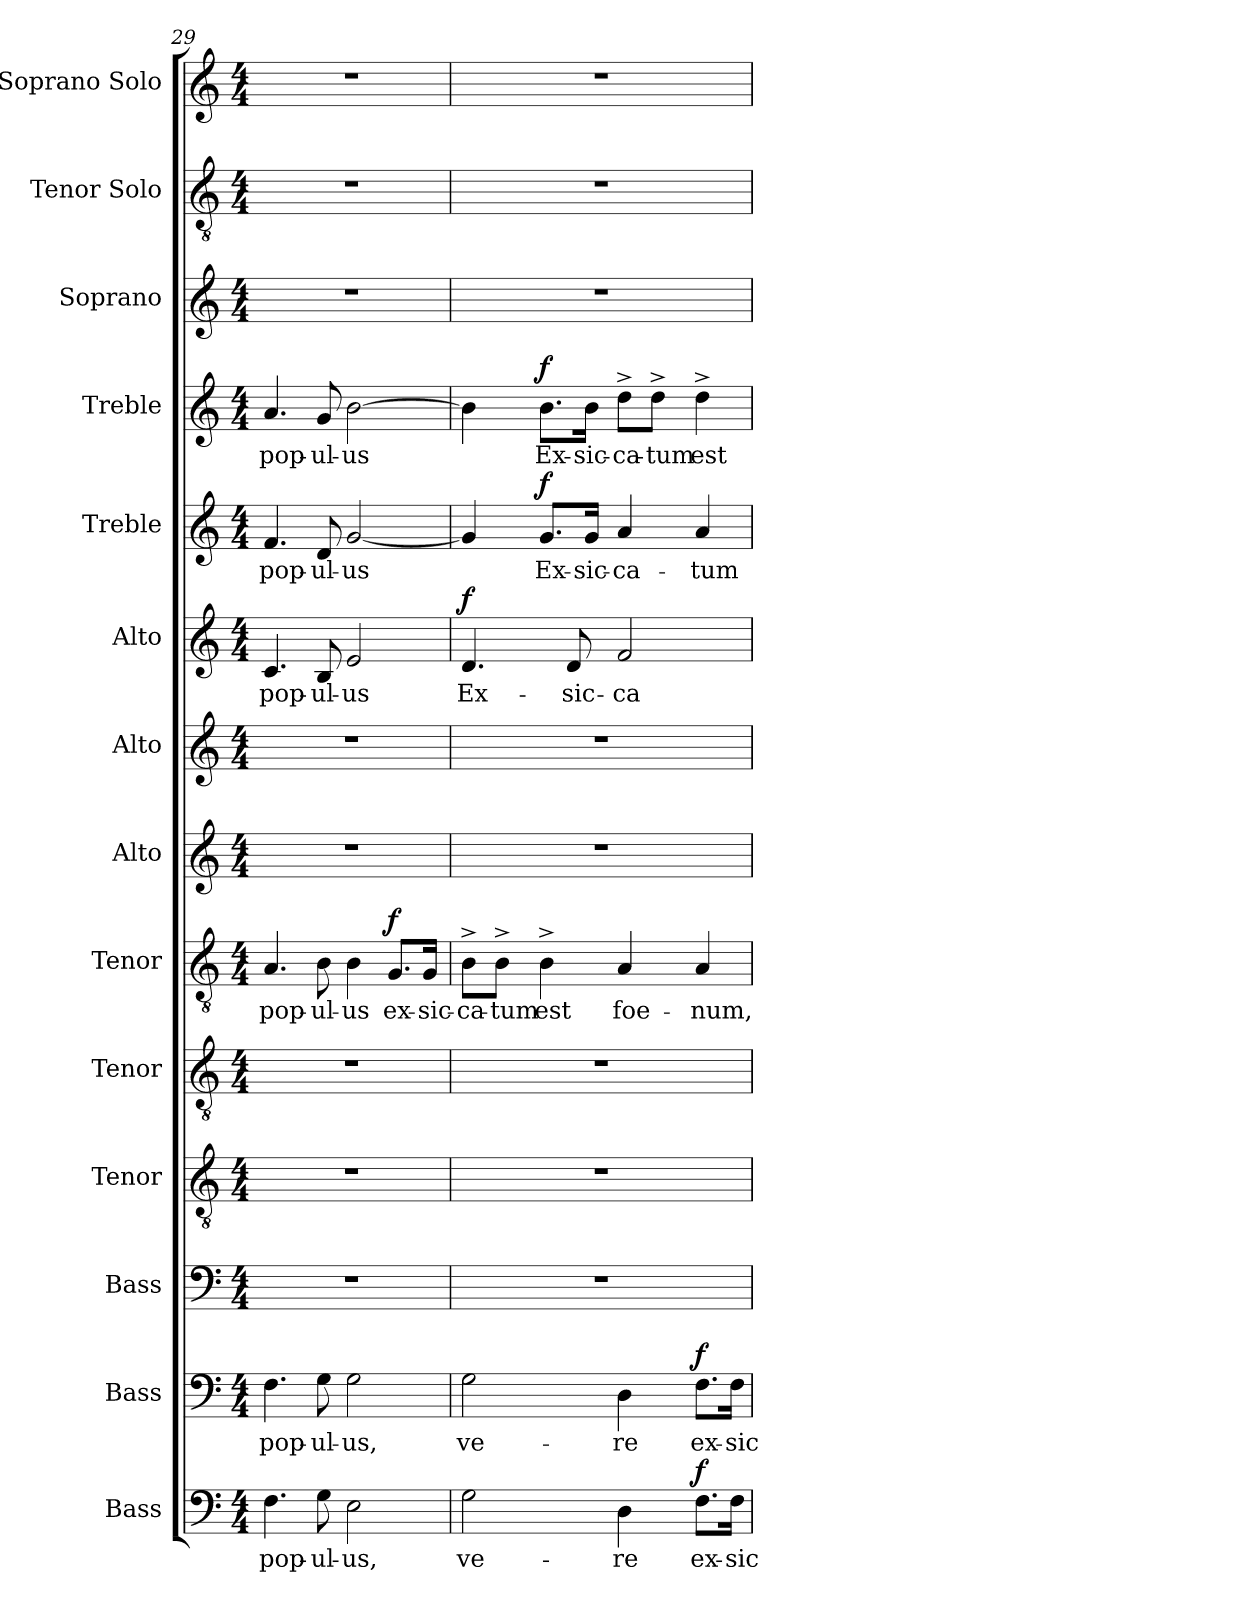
**kern	**text	**dynam	**kern	**text	**dynam	**kern	**kern	**kern	**kern	**text	**dynam	**kern	**kern	**kern	**text	**dynam	**kern	**text	**dynam	**kern	**text	**dynam	**kern	**kern	**kern
*part14	*part14	*part14	*part13	*part13	*part13	*part12	*part11	*part10	*part9	*part9	*part9	*part8	*part7	*part6	*part6	*part6	*part5	*part5	*part5	*part4	*part4	*part4	*part3	*part2	*part1
*staff14	*staff14	*staff14	*staff13	*staff13	*staff13	*staff12	*staff11	*staff10	*staff9	*staff9	*staff9	*staff8	*staff7	*staff6	*staff6	*staff6	*staff5	*staff5	*staff5	*staff4	*staff4	*staff4	*staff3	*staff2	*staff1
*I"Bass	*	*	*I"Bass	*	*	*I"Bass	*I"Tenor	*I"Tenor	*I"Tenor	*	*	*I"Alto	*I"Alto	*I"Alto	*	*	*I"Treble	*	*	*I"Treble	*	*	*I"Soprano	*I"Tenor Solo	*I"Soprano Solo
*I'B. 2.	*	*	*I'B. 1.	*	*	*I'B.	*I'T. 2.	*I'T. 1.	*I'T.	*	*	*I'A. 2.	*I'A. 1.	*I'A.	*	*	*	*	*	*	*	*	*I'S.	*I'T.  Solo	*I'S.  Solo
*clefF4	*	*	*clefF4	*	*	*clefF4	*clefGv2	*clefGv2	*clefGv2	*	*	*clefG2	*clefG2	*clefG2	*	*	*clefG2	*	*	*clefG2	*	*	*clefG2	*clefGv2	*clefG2
*	*	*	*	*	*	*	*ITrd7c12	*ITrd7c12	*ITrd7c12	*	*	*	*	*	*	*	*	*	*	*	*	*	*	*ITrd7c12	*
*k[]	*	*	*k[]	*	*	*k[]	*k[]	*k[]	*k[]	*	*	*k[]	*k[]	*k[]	*	*	*k[]	*	*	*k[]	*	*	*k[]	*k[]	*k[]
*C:	*	*	*C:	*	*	*C:	*C:	*C:	*C:	*	*	*C:	*C:	*C:	*	*	*C:	*	*	*C:	*	*	*C:	*C:	*C:
*M4/4	*	*	*M4/4	*	*	*M4/4	*M4/4	*M4/4	*M4/4	*	*	*M4/4	*M4/4	*M4/4	*	*	*M4/4	*	*	*M4/4	*	*	*M4/4	*M4/4	*M4/4
=29	=29	=29	=29	=29	=29	=29	=29	=29	=29	=29	=29	=29	=29	=29	=29	=29	=29	=29	=29	=29	=29	=29	=29	=29	=29
!	!LO:LY:b:color=#000000	!	!	!	!	!	!	!	!	!	!	!	!	!	!	!	!	!	!	!	!	!	!	!	!
!	!	!	!	!LO:LY:b:color=#000000	!	!	!	!	!	!	!	!	!	!	!	!	!	!	!	!	!	!	!	!	!
!	!	!	!	!	!	!	!	!	!	!LO:LY:b:color=#000000	!	!	!	!	!	!	!	!	!	!	!	!	!	!	!
!	!	!	!	!	!	!	!	!	!	!	!	!	!	!	!LO:LY:b:color=#000000	!	!	!	!	!	!	!	!	!	!
!	!	!	!	!	!	!	!	!	!	!	!	!	!	!	!	!	!	!LO:LY:b:color=#000000	!	!	!	!	!	!	!
!	!	!	!	!	!	!	!	!	!	!	!	!	!	!	!	!	!	!	!	!	!LO:LY:b:color=#000000	!	!	!	!
4.Fi\	pop-	.	4.Fi\	pop-	.	1r	1r	1r	4.AAi/	pop-	.	1r	1r	4.ci/	pop-	.	4.fi/	pop-	.	4.ai/	pop-	.	1r	1r	1r
!	!LO:LY:b:color=#000000	!	!	!	!	!	!	!	!	!	!	!	!	!	!	!	!	!	!	!	!	!	!	!	!
!	!	!	!	!LO:LY:b:color=#000000	!	!	!	!	!	!	!	!	!	!	!	!	!	!	!	!	!	!	!	!	!
!	!	!	!	!	!	!	!	!	!	!LO:LY:b:color=#000000	!	!	!	!	!	!	!	!	!	!	!	!	!	!	!
!	!	!	!	!	!	!	!	!	!	!	!	!	!	!	!LO:LY:b:color=#000000	!	!	!	!	!	!	!	!	!	!
!	!	!	!	!	!	!	!	!	!	!	!	!	!	!	!	!	!	!LO:LY:b:color=#000000	!	!	!	!	!	!	!
!	!	!	!	!	!	!	!	!	!	!	!	!	!	!	!	!	!	!	!	!	!LO:LY:b:color=#000000	!	!	!	!
8Gi\	-ul-	.	8Gi\	-ul-	.	.	.	.	8BBi\	-ul-	.	.	.	8Bi/	-ul-	.	8di/	-ul-	.	8gi/	-ul-	.	.	.	.
!	!LO:LY:b:color=#000000	!	!	!	!	!	!	!	!	!	!	!	!	!	!	!	!	!	!	!	!	!	!	!	!
!	!	!	!	!LO:LY:b:color=#000000	!	!	!	!	!	!	!	!	!	!	!	!	!	!	!	!	!	!	!	!	!
!	!	!	!	!	!	!	!	!	!	!LO:LY:b:color=#000000	!	!	!	!	!	!	!	!	!	!	!	!	!	!	!
!	!	!	!	!	!	!	!	!	!	!	!	!	!	!	!LO:LY:b:color=#000000	!	!	!	!	!	!	!	!	!	!
!	!	!	!	!	!	!	!	!	!	!	!	!	!	!	!	!	!	!LO:LY:b:color=#000000	!	!	!	!	!	!	!
!	!	!	!	!	!	!	!	!	!	!	!	!	!	!	!	!	!	!	!	!	!LO:LY:b:color=#000000	!	!	!	!
2Ei\	-us,	.	2Gi\	-us,	.	.	.	.	4BBi\	-us	.	.	.	2ei/	-us	.	[2gi/	-us	.	[2bi\	-us	.	.	.	.
!	!	!	!	!	!	!	!	!	!	!LO:LY:b:color=#000000	!	!	!	!	!	!	!	!	!	!	!	!	!	!	!
.	.	.	.	.	.	.	.	.	8.GGi/L	ex-	f	.	.	.	.	.	.	.	.	.	.	.	.	.	.
!	!	!	!	!	!	!	!	!	!	!LO:LY:b:color=#000000	!	!	!	!	!	!	!	!	!	!	!	!	!	!	!
.	.	.	.	.	.	.	.	.	16GGi/Jk	-sic-	.	.	.	.	.	.	.	.	.	.	.	.	.	.	.
=30	=30	=30	=30	=30	=30	=30	=30	=30	=30	=30	=30	=30	=30	=30	=30	=30	=30	=30	=30	=30	=30	=30	=30	=30	=30
!	!LO:LY:b:color=#000000	!	!	!	!	!	!	!	!	!	!	!	!	!	!	!	!	!	!	!	!	!	!	!	!
!	!	!	!	!LO:LY:b:color=#000000	!	!	!	!	!	!	!	!	!	!	!	!	!	!	!	!	!	!	!	!	!
!	!	!	!	!	!	!	!	!	!	!LO:LY:b:color=#000000	!	!	!	!	!	!	!	!	!	!	!	!	!	!	!
!	!	!	!	!	!	!	!	!	!	!	!	!	!	!	!LO:LY:b:color=#000000	!	!	!	!	!	!	!	!	!	!
2Gi\	ve-	.	2Gi\	ve-	.	1r	1r	1r	8BB^i\L	-ca-	.	1r	1r	4.di/	Ex-	f	4gi/]	.	.	4bi\]	.	.	1r	1r	1r
!	!	!	!	!	!	!	!	!	!	!LO:LY:b:color=#000000	!	!	!	!	!	!	!	!	!	!	!	!	!	!	!
.	.	.	.	.	.	.	.	.	8BB^i\J	-tum	.	.	.	.	.	.	.	.	.	.	.	.	.	.	.
!	!	!	!	!	!	!	!	!	!	!LO:LY:b:color=#000000	!	!	!	!	!	!	!	!	!	!	!	!	!	!	!
!	!	!	!	!	!	!	!	!	!	!	!	!	!	!	!	!	!	!LO:LY:b:color=#000000	!	!	!	!	!	!	!
!	!	!	!	!	!	!	!	!	!	!	!	!	!	!	!	!	!	!	!	!	!LO:LY:b:color=#000000	!	!	!	!
.	.	.	.	.	.	.	.	.	4BB^i\	est	.	.	.	.	.	.	8.gi/L	Ex-	f	8.bi\L	Ex-	f	.	.	.
!	!	!	!	!	!	!	!	!	!	!	!	!	!	!	!LO:LY:b:color=#000000	!	!	!	!	!	!	!	!	!	!
.	.	.	.	.	.	.	.	.	.	.	.	.	.	8di/	-sic-	.	.	.	.	.	.	.	.	.	.
!	!	!	!	!	!	!	!	!	!	!	!	!	!	!	!	!	!	!LO:LY:b:color=#000000	!	!	!	!	!	!	!
!	!	!	!	!	!	!	!	!	!	!	!	!	!	!	!	!	!	!	!	!	!LO:LY:b:color=#000000	!	!	!	!
.	.	.	.	.	.	.	.	.	.	.	.	.	.	.	.	.	16gi/Jk	-sic-	.	16bi\Jk	-sic-	.	.	.	.
!	!LO:LY:b:color=#000000	!	!	!	!	!	!	!	!	!	!	!	!	!	!	!	!	!	!	!	!	!	!	!	!
!	!	!	!	!LO:LY:b:color=#000000	!	!	!	!	!	!	!	!	!	!	!	!	!	!	!	!	!	!	!	!	!
!	!	!	!	!	!	!	!	!	!	!LO:LY:b:color=#000000	!	!	!	!	!	!	!	!	!	!	!	!	!	!	!
!	!	!	!	!	!	!	!	!	!	!	!	!	!	!	!LO:LY:b:color=#000000	!	!	!	!	!	!	!	!	!	!
!	!	!	!	!	!	!	!	!	!	!	!	!	!	!	!	!	!	!LO:LY:b:color=#000000	!	!	!	!	!	!	!
!	!	!	!	!	!	!	!	!	!	!	!	!	!	!	!	!	!	!	!	!	!LO:LY:b:color=#000000	!	!	!	!
4Di\	-re	.	4Di\	-re	.	.	.	.	4AAi/	foe-	.	.	.	2fi/	-ca-	.	4ai/	-ca-	.	8dd^i\L	-ca-	.	.	.	.
!	!	!	!	!	!	!	!	!	!	!	!	!	!	!	!	!	!	!	!	!	!LO:LY:b:color=#000000	!	!	!	!
.	.	.	.	.	.	.	.	.	.	.	.	.	.	.	.	.	.	.	.	8dd^i\J	-tum	.	.	.	.
!	!LO:LY:b:color=#000000	!	!	!	!	!	!	!	!	!	!	!	!	!	!	!	!	!	!	!	!	!	!	!	!
!	!	!	!	!LO:LY:b:color=#000000	!	!	!	!	!	!	!	!	!	!	!	!	!	!	!	!	!	!	!	!	!
!	!	!	!	!	!	!	!	!	!	!LO:LY:b:color=#000000	!	!	!	!	!	!	!	!	!	!	!	!	!	!	!
!	!	!	!	!	!	!	!	!	!	!	!	!	!	!	!	!	!	!LO:LY:b:color=#000000	!	!	!	!	!	!	!
!	!	!	!	!	!	!	!	!	!	!	!	!	!	!	!	!	!	!	!	!	!LO:LY:b:color=#000000	!	!	!	!
8.Fi\L	ex-	f	8.Fi\L	ex-	f	.	.	.	4AAi/	-num,	.	.	.	.	.	.	4ai/	-tum	.	4dd^i\	est	.	.	.	.
!	!LO:LY:b:color=#000000	!	!	!	!	!	!	!	!	!	!	!	!	!	!	!	!	!	!	!	!	!	!	!	!
!	!	!	!	!LO:LY:b:color=#000000	!	!	!	!	!	!	!	!	!	!	!	!	!	!	!	!	!	!	!	!	!
16Fi\Jk	-sic-	.	16Fi\Jk	-sic-	.	.	.	.	.	.	.	.	.	.	.	.	.	.	.	.	.	.	.	.	.
=	=	=	=	=	=	=	=	=	=	=	=	=	=	=	=	=	=	=	=	=	=	=	=	=	=
*-	*-	*-	*-	*-	*-	*-	*-	*-	*-	*-	*-	*-	*-	*-	*-	*-	*-	*-	*-	*-	*-	*-	*-	*-	*-
